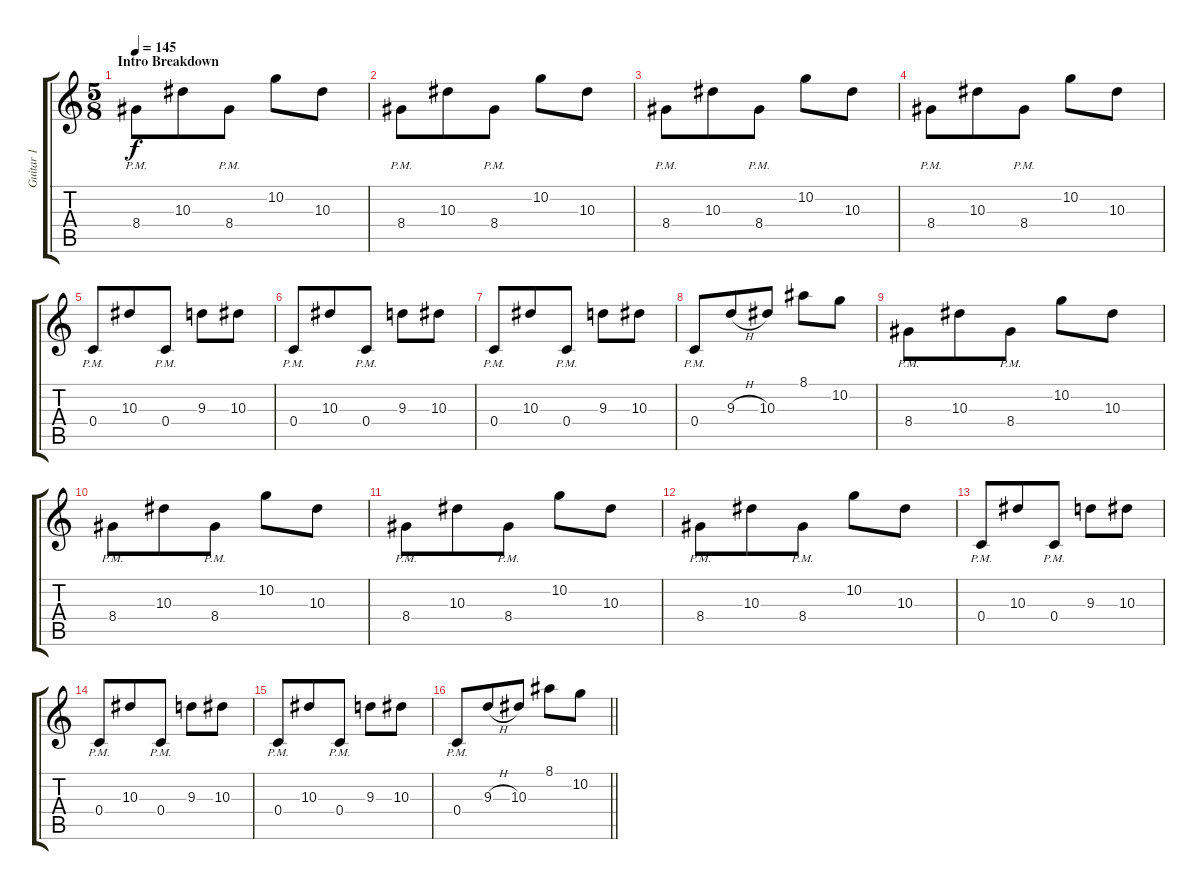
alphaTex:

\track ("Guitar 1" "Guitar 1") {instrument distortionguitar}
\staff {score tabs}
\tuning (D4 A3 F3 C3 G2 C2) {hide}
\ts (5 8)
\section ("" "Intro Breakdown")
\tempo 145
\clef g2
\ks c
8.4{pm}.8{dy f instrument distortionguitar} 10.3.8 8.4{pm}.8 10.2.8 10.3.8 |
8.4{pm}.8 10.3.8 8.4{pm}.8 10.2.8 10.3.8 |
8.4{pm}.8 10.3.8 8.4{pm}.8 10.2.8 10.3.8 |
8.4{pm}.8 10.3.8 8.4{pm}.8 10.2.8 10.3.8 |
0.4{pm}.8 10.3.8 0.4{pm}.8 9.3.8 10.3.8 |
0.4{pm}.8 10.3.8 0.4{pm}.8 9.3.8 10.3.8 |
0.4{pm}.8 10.3.8 0.4{pm}.8 9.3.8 10.3.8 |
0.4{pm}.8 9.3{h}.8 10.3.8 8.1.8 10.2.8 |
8.4{pm}.8 10.3.8 8.4{pm}.8 10.2.8 10.3.8 |
8.4{pm}.8 10.3.8 8.4{pm}.8 10.2.8 10.3.8 |
8.4{pm}.8 10.3.8 8.4{pm}.8 10.2.8 10.3.8 |
8.4{pm}.8 10.3.8 8.4{pm}.8 10.2.8 10.3.8 |
0.4{pm}.8 10.3.8 0.4{pm}.8 9.3.8 10.3.8 |
0.4{pm}.8 10.3.8 0.4{pm}.8 9.3.8 10.3.8 |
0.4{pm}.8 10.3.8 0.4{pm}.8 9.3.8 10.3.8 |
\barLineRight lightlight
0.4{pm}.8 9.3{h}.8 10.3.8 8.1.8 10.2.8
